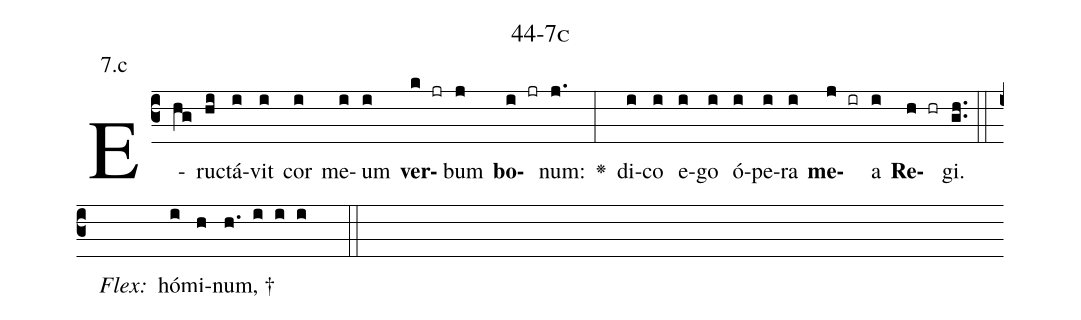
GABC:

name: 44-7c;
annotation: 7.c;
%%
(c3)E(hg)ruc(hi)tá(i)vit(i) cor(i) me(i)um(i) <b>ver</b>(k jr)bum(j) <b>bo</b>(i jr)num:(j.) <v>\greheightstar</v>(:) di(i)co(i) e(i)go(i) ó(i)pe(i)ra(i) <b>me</b>(j ir)a(i) <b>Re</b>(h hr)gi.(gh..) (::)
<i>Flex:</i>()  hó(i)mi(h)num, †(h. i i i  ::)

%E(i) u(i) o(j) u(i) a(h) e.(gh..) (::)
